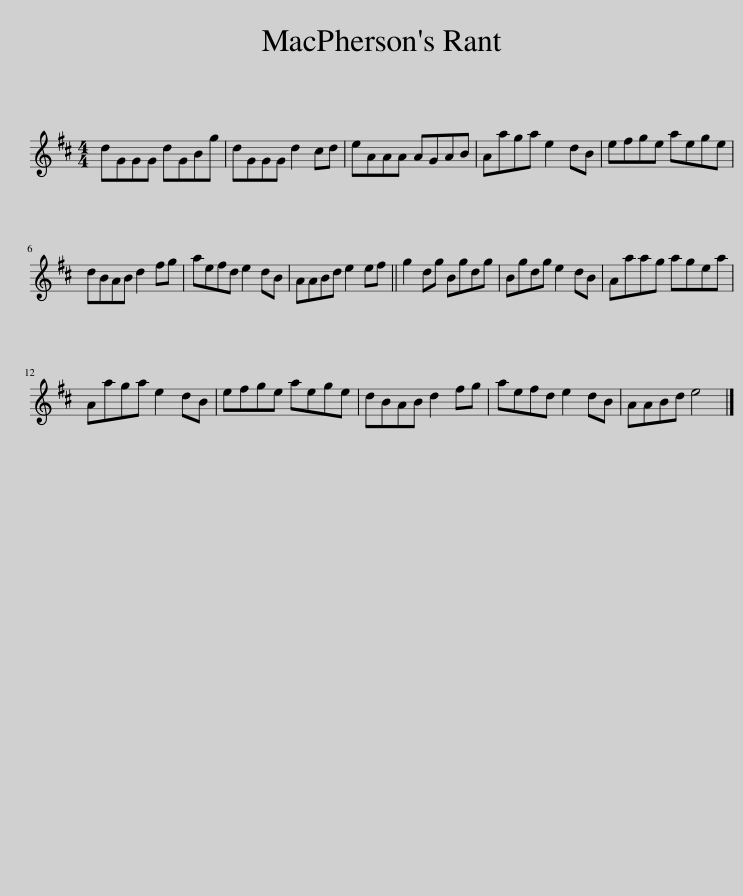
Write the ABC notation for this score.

X:1
L:1/8
M:4/4
I:linebreak $
K:Bmin
V:1 treble
V:1
 dGGG dGBg | dGGG d2 cd | eAAA AGAB | Aaga e2 dB | efge aege |$ %5
 dBAB d2 fg | aefd e2 dB | AABd e2 ef || g2 dg Bgdg | Bgdg e2 dB | %10
 Aaag agea |$ Aaga e2 dB | efge aege | dBAB d2 fg | aefd e2 dB | %15
 AABd e4 |] %16
